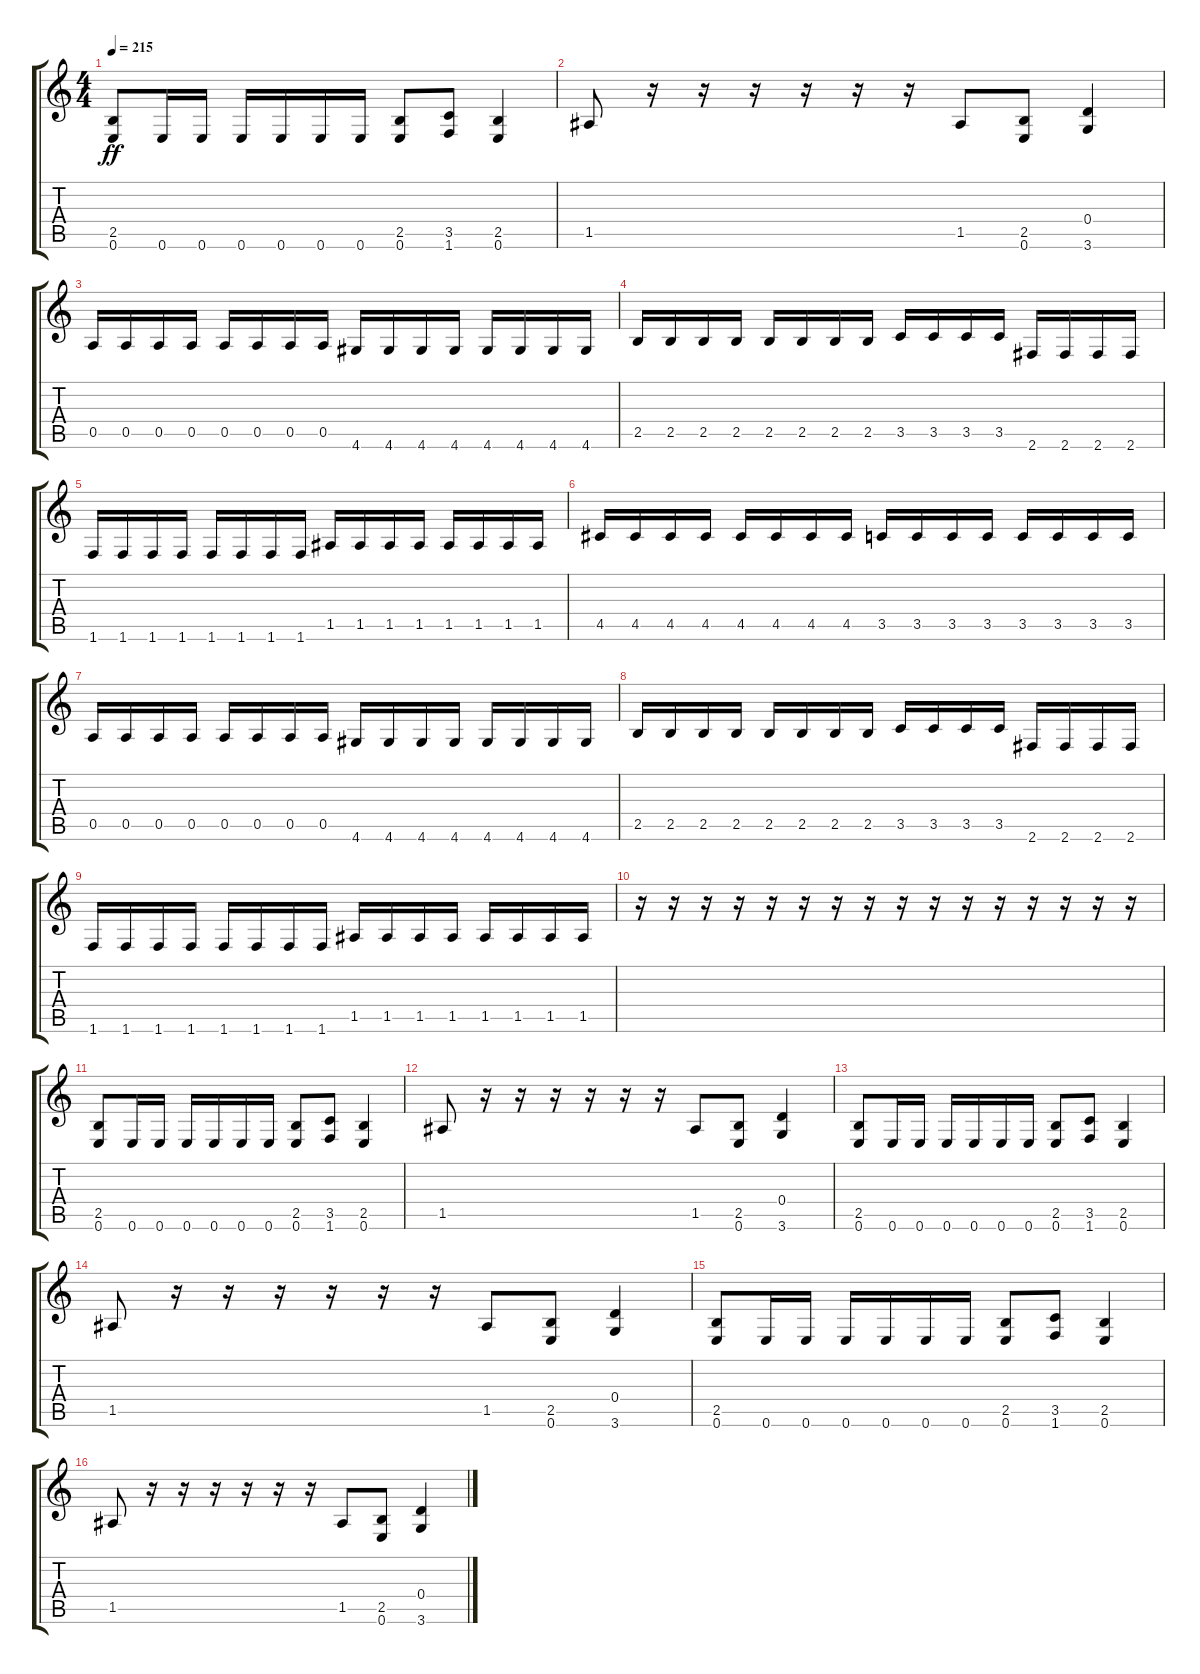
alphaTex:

\track "" {instrument distortionguitar}
\staff {score tabs}
\tuning (E4 B3 G3 D3 A2 E2) {hide}
\ts (4 4)
\tempo 215
\clef g2
\ks c
(2.5 0.6).8{dy ff} 0.6.16 0.6.16 0.6.16 0.6.16 0.6.16 0.6.16 (2.5 0.6).8 (3.5 1.6).8 (2.5 0.6).4 |
1.5.8 r.16 r.16 r.16 r.16 r.16 r.16 1.5.8 (2.5 0.6).8 (0.4 3.6).4 |
0.5.16 0.5.16 0.5.16 0.5.16 0.5.16 0.5.16 0.5.16 0.5.16 4.6.16 4.6.16 4.6.16 4.6.16 4.6.16 4.6.16 4.6.16 4.6.16 |
2.5.16 2.5.16 2.5.16 2.5.16 2.5.16 2.5.16 2.5.16 2.5.16 3.5.16 3.5.16 3.5.16 3.5.16 2.6.16 2.6.16 2.6.16 2.6.16 |
1.6.16 1.6.16 1.6.16 1.6.16 1.6.16 1.6.16 1.6.16 1.6.16 1.5.16 1.5.16 1.5.16 1.5.16 1.5.16 1.5.16 1.5.16 1.5.16 |
4.5.16 4.5.16 4.5.16 4.5.16 4.5.16 4.5.16 4.5.16 4.5.16 3.5.16 3.5.16 3.5.16 3.5.16 3.5.16 3.5.16 3.5.16 3.5.16 |
0.5.16 0.5.16 0.5.16 0.5.16 0.5.16 0.5.16 0.5.16 0.5.16 4.6.16 4.6.16 4.6.16 4.6.16 4.6.16 4.6.16 4.6.16 4.6.16 |
2.5.16 2.5.16 2.5.16 2.5.16 2.5.16 2.5.16 2.5.16 2.5.16 3.5.16 3.5.16 3.5.16 3.5.16 2.6.16 2.6.16 2.6.16 2.6.16 |
1.6.16 1.6.16 1.6.16 1.6.16 1.6.16 1.6.16 1.6.16 1.6.16 1.5.16 1.5.16 1.5.16 1.5.16 1.5.16 1.5.16 1.5.16 1.5.16 |
r.16 r.16 r.16 r.16 r.16 r.16 r.16 r.16 r.16 r.16 r.16 r.16 r.16 r.16 r.16 r.16 |
(2.5 0.6).8 0.6.16 0.6.16 0.6.16 0.6.16 0.6.16 0.6.16 (2.5 0.6).8 (3.5 1.6).8 (2.5 0.6).4 |
1.5.8 r.16 r.16 r.16 r.16 r.16 r.16 1.5.8 (2.5 0.6).8 (0.4 3.6).4 |
(2.5 0.6).8 0.6.16 0.6.16 0.6.16 0.6.16 0.6.16 0.6.16 (2.5 0.6).8 (3.5 1.6).8 (2.5 0.6).4 |
1.5.8 r.16 r.16 r.16 r.16 r.16 r.16 1.5.8 (2.5 0.6).8 (0.4 3.6).4 |
(2.5 0.6).8 0.6.16 0.6.16 0.6.16 0.6.16 0.6.16 0.6.16 (2.5 0.6).8 (3.5 1.6).8 (2.5 0.6).4 |
1.5.8 r.16 r.16 r.16 r.16 r.16 r.16 1.5.8 (2.5 0.6).8 (0.4 3.6).4
